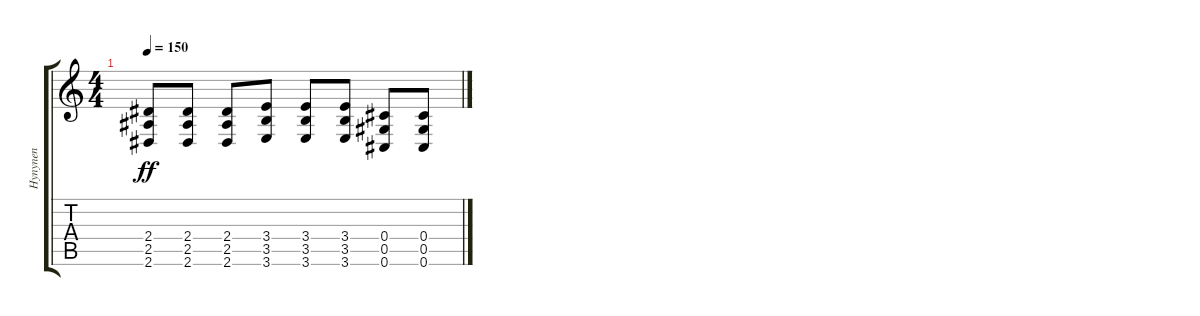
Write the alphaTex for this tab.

\track ("Hynynen" "Hynynen") {instrument distortionguitar}
\staff {score tabs}
\tuning (Eb4 Bb3 Gb3 Db3 Ab2 Db2) {hide}
\ts (4 4)
\tempo 150
\clef g2
\ks c
(2.4 2.5 2.6).8{dy ff} (2.4 2.5 2.6).8 (2.4 2.5 2.6).8 (3.4 3.5 3.6).8 (3.4 3.5 3.6).8 (3.4 3.5 3.6).8 (0.4 0.5 0.6).8 (0.4 0.5 0.6).8
